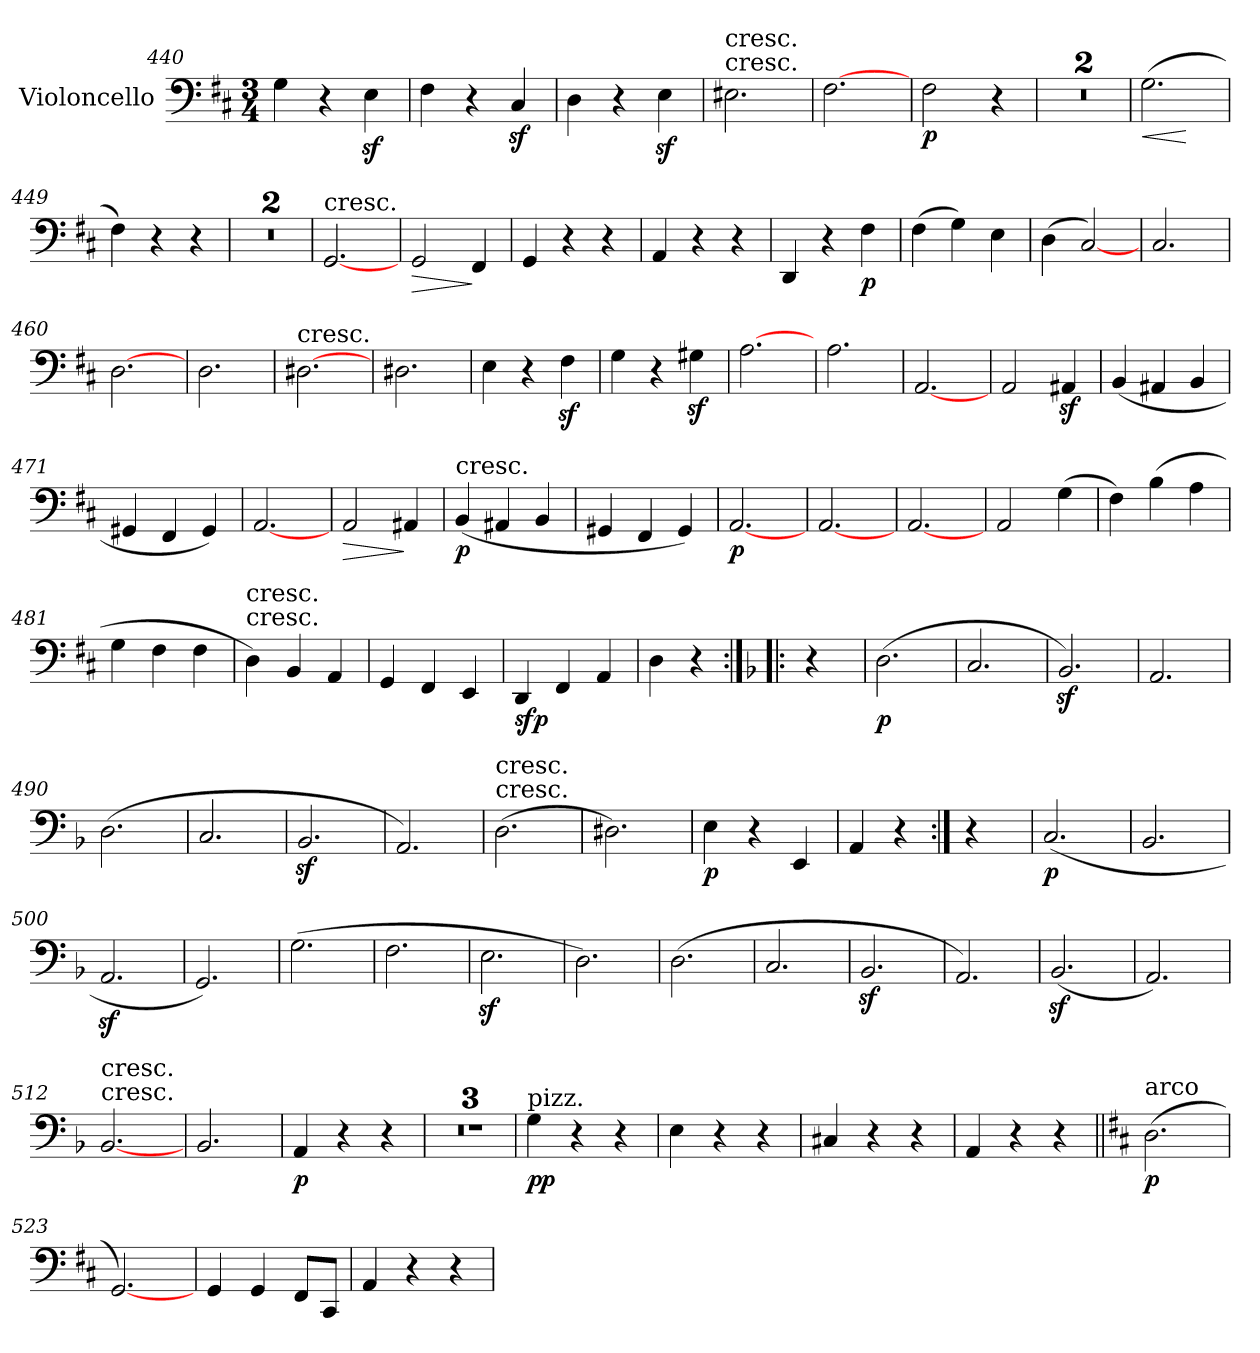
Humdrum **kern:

**kern	**dynam
*part1	*part1
*staff1	*staff1
*I"Violoncello	*
*I'Vc	*
*clefF4	*
*k[f#c#]	*
*D:	*
*M3/4	*
=440	=440
4G	.
4r	.
4Ez	.
=441	=441
4F#	.
4r	.
4C#z	.
=442	=442
4D	.
4r	.
4Ez	.
=443	=443
!LO:TX:t=cresc.	!
!LO:TX:a:t=cresc.	!
2.E#X	.
=444	=444
[2.F#	.
=445	=445
2F#	p
4r	.
=446	=446
2.r	.
=447	=447
2.r	.
=448	=448
!	!LO:HP:b
(2.G	<
.	[
=449	=449
4F#)	.
4r	.
4r	.
=450	=450
2.r	.
=451	=451
2.r	.
=452	=452
!LO:TX:t=cresc.	!
[2.GG	.
=453	=453
!	!LO:HP:b
2GG	>
4FF#	]
=454	=454
4GG	.
4r	.
4r	.
=455	=455
4AA	.
4r	.
4r	.
=456	=456
4DD	.
4r	.
4F#	p
=457	=457
(4F#	.
4G)	.
4E	.
=458	=458
(4D	.
[2C#)	.
=459	=459
2.C#	.
=460	=460
[2.D	.
=461	=461
2.D	.
=462	=462
!LO:TX:a:t=cresc.	!
[2.D#X	.
=463	=463
2.D#X	.
=464	=464
4E	.
4r	.
4F#z	.
=465	=465
4G	.
4r	.
4G#Xz	.
=466	=466
[2.A	.
=467	=467
2.A	.
=468	=468
[2.AA	.
=469	=469
2AA	.
4AA#Xz	.
=470	=470
(4BB	.
4AA#X	.
4BB	.
=471	=471
4GG#X	.
4FF#	.
4GG#)	.
=472	=472
[2.AA	.
=473	=473
!	!LO:HP:b
2AA	>
4AA#X	]
=474	=474
!LO:TX:a:t=cresc.	!
(4BB	p
4AA#X	.
4BB	.
=475	=475
4GG#X	.
4FF#	.
4GG#)	.
=476	=476
[2.AA	p
=477	=477
[2.AA	.
=478	=478
[2.AA	.
=479	=479
2AA	.
(4G	.
=480	=480
4F#)	.
(4B	.
4A	.
=481	=481
4G	.
4F#	.
4F#	.
=482	=482
!LO:TX:t=cresc.	!
!LO:TX:a:t=cresc.	!
4D)	.
4BB	.
4AA	.
=483	=483
4GG	.
4FF#	.
4EE	.
=484	=484
4DD	sfp
4FF#	.
4AA	.
=485	=485
4D	.
4r	.
=:|!|:	=:|!|:
*k[b-]	*
*d:	*
4r	.
=486	=486
(2.D	p
=487	=487
2.C	.
=488	=488
2.BB-z)	.
=489	=489
2.AA	.
=490	=490
(2.D	.
=491	=491
2.C	.
=492	=492
2.BB-z	.
=493	=493
2.AA)	.
=494	=494
!LO:TX:t=cresc.	!
!LO:TX:a:t=cresc.	!
(2.D	.
=495	=495
2.D#X)	.
=496	=496
4E	p
4r	.
4EE	.
=497	=497
4AA	.
4r	.
=:|!	=:|!
4r	.
=498	=498
(2.C	p
=499	=499
2.BB-	.
=500	=500
2.AAz	.
=501	=501
2.GG)	.
=502	=502
(2.G	.
=503	=503
2.F	.
=504	=504
2.Ez	.
=505	=505
2.D)	.
=506	=506
(2.D	.
=507	=507
2.C	.
=508	=508
2.BB-z	.
=509	=509
2.AA)	.
=510	=510
(2.BB-z	.
=511	=511
2.AA)	.
=512	=512
!LO:TX:t=cresc.	!
!LO:TX:a:t=cresc.	!
[2.BB-	.
=513	=513
2.BB-	.
=514	=514
4AA	p
4r	.
4r	.
=515	=515
2.r	.
=516	=516
2.r	.
=517	=517
2.r	.
=518	=518
!LO:TX:a:t=pizz.	!
4G	pp
4r	.
4r	.
=519	=519
4E	.
4r	.
4r	.
=520	=520
4C#X	.
4r	.
4r	.
=521	=521
4AA	.
4r	.
4r	.
=522||	=522||
*k[f#c#]	*
*D:	*
!LO:TX:a:t=arco	!
(2.D	p
=523	=523
[2.GG)	.
=524	=524
4GG	.
4GG	.
8FF#/L	.
8CC#/J	.
=525	=525
4AA	.
4r	.
4r	.
=	=
*-	*-
